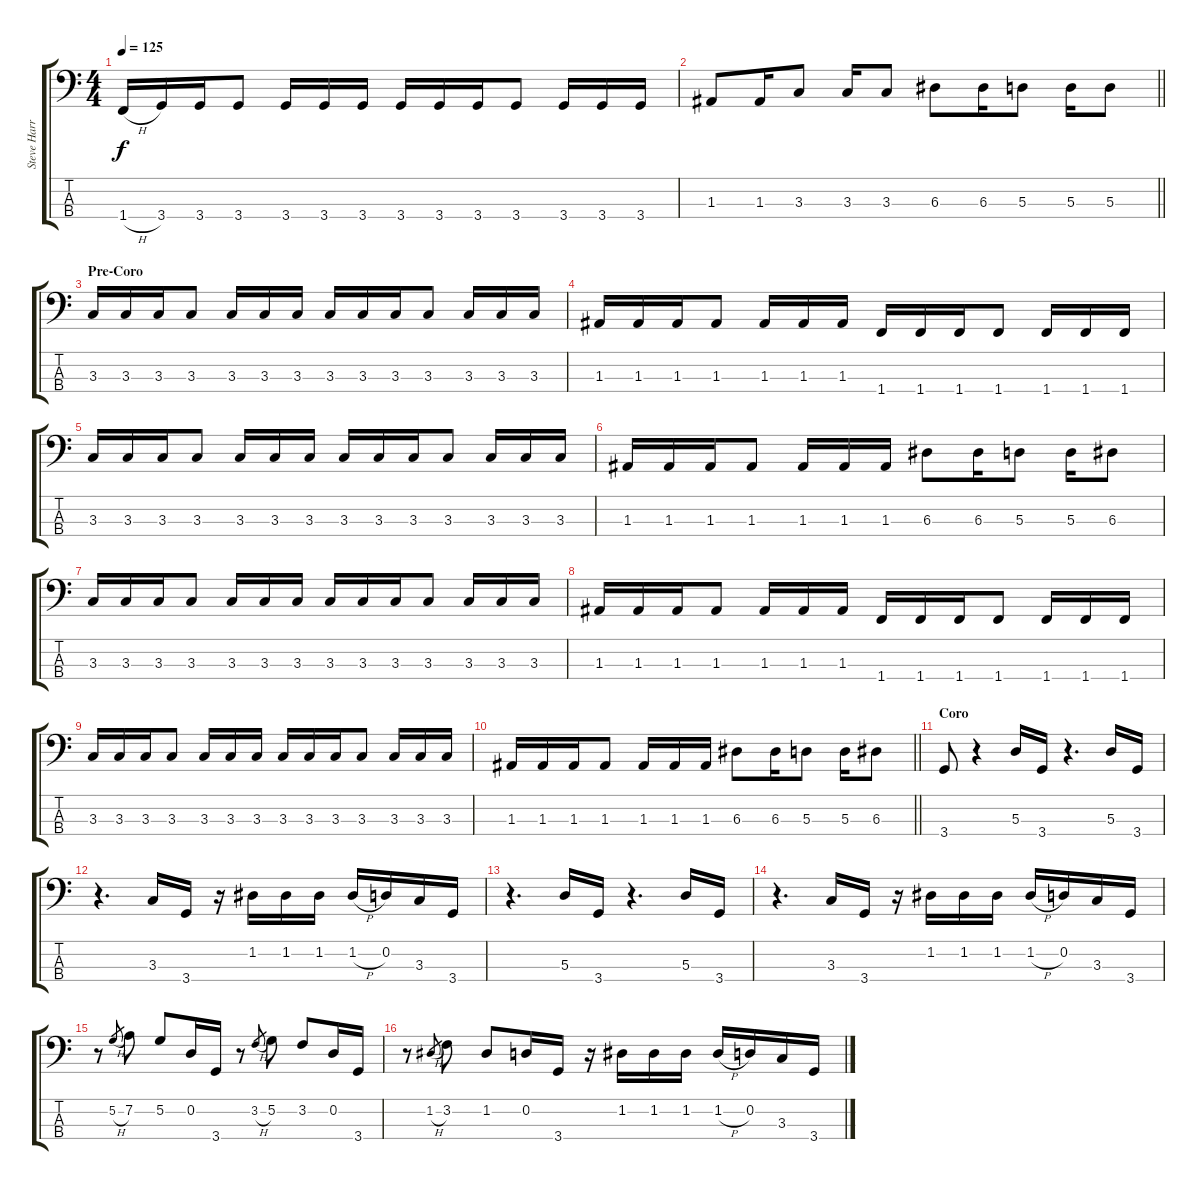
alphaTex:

\track ("Steve Harris" "Steve Harr") {instrument electricbassfinger}
\staff {score tabs}
\tuning (G2 D2 A1 E1) {hide}
\ts (4 4)
\tempo 125
\clef f4
\ks c
1.4{h}.16{dy f} 3.4.16 3.4.16 3.4.8 3.4.16 3.4.16 3.4.16 3.4.16 3.4.16 3.4.16 3.4.8 3.4.16 3.4.16 3.4.16 |
\barLineRight lightlight
1.3.8 1.3.16 3.3.8 3.3.16 3.3.8 6.3.8 6.3.16 5.3.8 5.3.16 5.3.8 |
\section ("" "Pre-Coro")
3.3.16 3.3.16 3.3.16 3.3.8 3.3.16 3.3.16 3.3.16 3.3.16 3.3.16 3.3.16 3.3.8 3.3.16 3.3.16 3.3.16 |
1.3.16 1.3.16 1.3.16 1.3.8 1.3.16 1.3.16 1.3.16 1.4.16 1.4.16 1.4.16 1.4.8 1.4.16 1.4.16 1.4.16 |
3.3.16 3.3.16 3.3.16 3.3.8 3.3.16 3.3.16 3.3.16 3.3.16 3.3.16 3.3.16 3.3.8 3.3.16 3.3.16 3.3.16 |
1.3.16 1.3.16 1.3.16 1.3.8 1.3.16 1.3.16 1.3.16 6.3.8 6.3.16 5.3.8 5.3.16 6.3.8 |
3.3.16 3.3.16 3.3.16 3.3.8 3.3.16 3.3.16 3.3.16 3.3.16 3.3.16 3.3.16 3.3.8 3.3.16 3.3.16 3.3.16 |
1.3.16 1.3.16 1.3.16 1.3.8 1.3.16 1.3.16 1.3.16 1.4.16 1.4.16 1.4.16 1.4.8 1.4.16 1.4.16 1.4.16 |
3.3.16 3.3.16 3.3.16 3.3.8 3.3.16 3.3.16 3.3.16 3.3.16 3.3.16 3.3.16 3.3.8 3.3.16 3.3.16 3.3.16 |
\barLineRight lightlight
1.3.16 1.3.16 1.3.16 1.3.8 1.3.16 1.3.16 1.3.16 6.3.8 6.3.16 5.3.8 5.3.16 6.3.8 |
\section ("" "Coro")
3.4.8 r.4 5.3.16 3.4.16 r.4{d} 5.3.16 3.4.16 |
r.4{d} 3.3.16 3.4.16 r.16 1.2.16 1.2.16 1.2.16 1.2{h}.16 0.2.16 3.3.16 3.4.16 |
r.4{d} 5.3.16 3.4.16 r.4{d} 5.3.16 3.4.16 |
r.4{d} 3.3.16 3.4.16 r.16 1.2.16 1.2.16 1.2.16 1.2{h}.16 0.2.16 3.3.16 3.4.16 |
r.8 5.2{h}.8{gr} 7.2.8 5.2.8 0.2.16 3.4.16 r.8 3.2{h}.8{gr} 5.2.8 3.2.8 0.2.16 3.4.16 |
r.8 1.2{h}.8{gr} 3.2.8 1.2.8 0.2.16 3.4.16 r.16 1.2.16 1.2.16 1.2.16 1.2{h}.16 0.2.16 3.3.16 3.4.16
